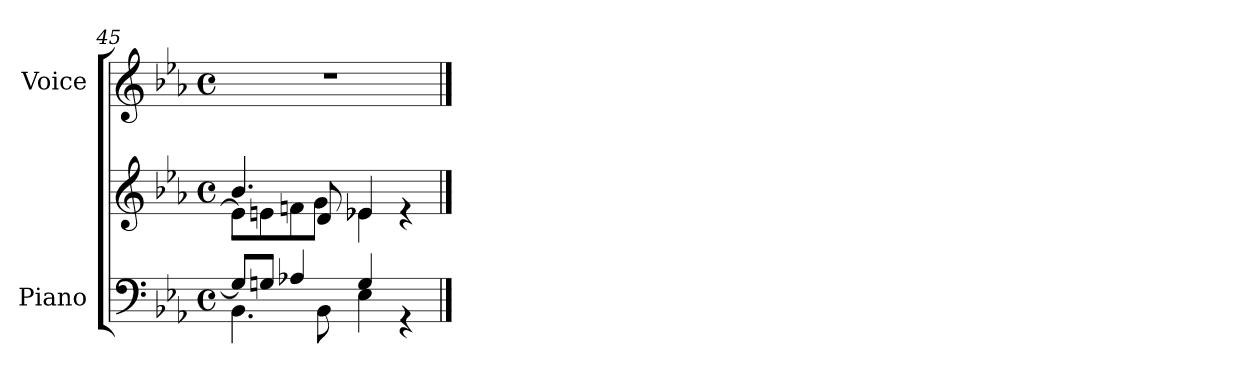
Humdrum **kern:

**kern	**kern	**kern
*part2	*part2	*part1
*staff3	*staff2	*staff1
*I"Piano	*	*I"Voice
*I'Pno	*	*
*clefF4	*clefG2	*clefG2
*k[b-e-a-]	*k[b-e-a-]	*k[b-e-a-]
*M4/4	*M4/4	*M4/4
*met(c)	*met(c)	*met(c)
=45	=45	=45
*^	*^	*
8G-/L]	4.BB-\	4.b-/	8e-\L]	1r
8Gn/J	.	.	8en\	.
4A-X/	.	.	8fn\	.
.	8BB-\	8d/	8g\J	.
4G/	4E-\	4e-X/	4e-\	.
4rGG	4ryy	4re	4ryy	.
*v	*v	*	*	*
*	*v	*v	*
==	==	==
*-	*-	*-
